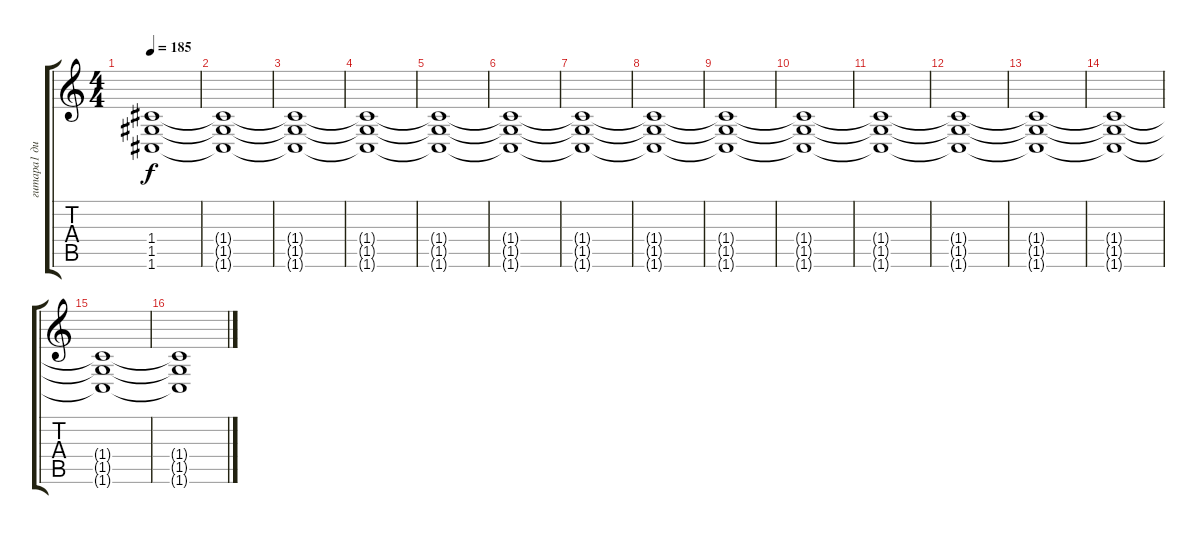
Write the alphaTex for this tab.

\track ("гитара1 дист" "гитара1 ди") {instrument distortionguitar}
\staff {score tabs}
\tuning (D4 A3 F3 C3 G2 C2) {hide}
\ts (4 4)
\tempo 185
\clef g2
\ks c
(1.4{t} 1.5{t} 1.6{t}).1{dy f} |
(1.4{t} 1.5{t} 1.6{t}).1 |
(1.4{t} 1.5{t} 1.6{t}).1 |
(1.4{t} 1.5{t} 1.6{t}).1 |
(1.4{t} 1.5{t} 1.6{t}).1 |
(1.4{t} 1.5{t} 1.6{t}).1 |
(1.4{t} 1.5{t} 1.6{t}).1 |
(1.4{t} 1.5{t} 1.6{t}).1 |
(1.4{t} 1.5{t} 1.6{t}).1 |
(1.4{t} 1.5{t} 1.6{t}).1 |
(1.4{t} 1.5{t} 1.6{t}).1 |
(1.4{t} 1.5{t} 1.6{t}).1 |
(1.4{t} 1.5{t} 1.6{t}).1 |
(1.4{t} 1.5{t} 1.6{t}).1 |
(1.4{t} 1.5{t} 1.6{t}).1 |
(1.4{t} 1.5{t} 1.6{t}).1
